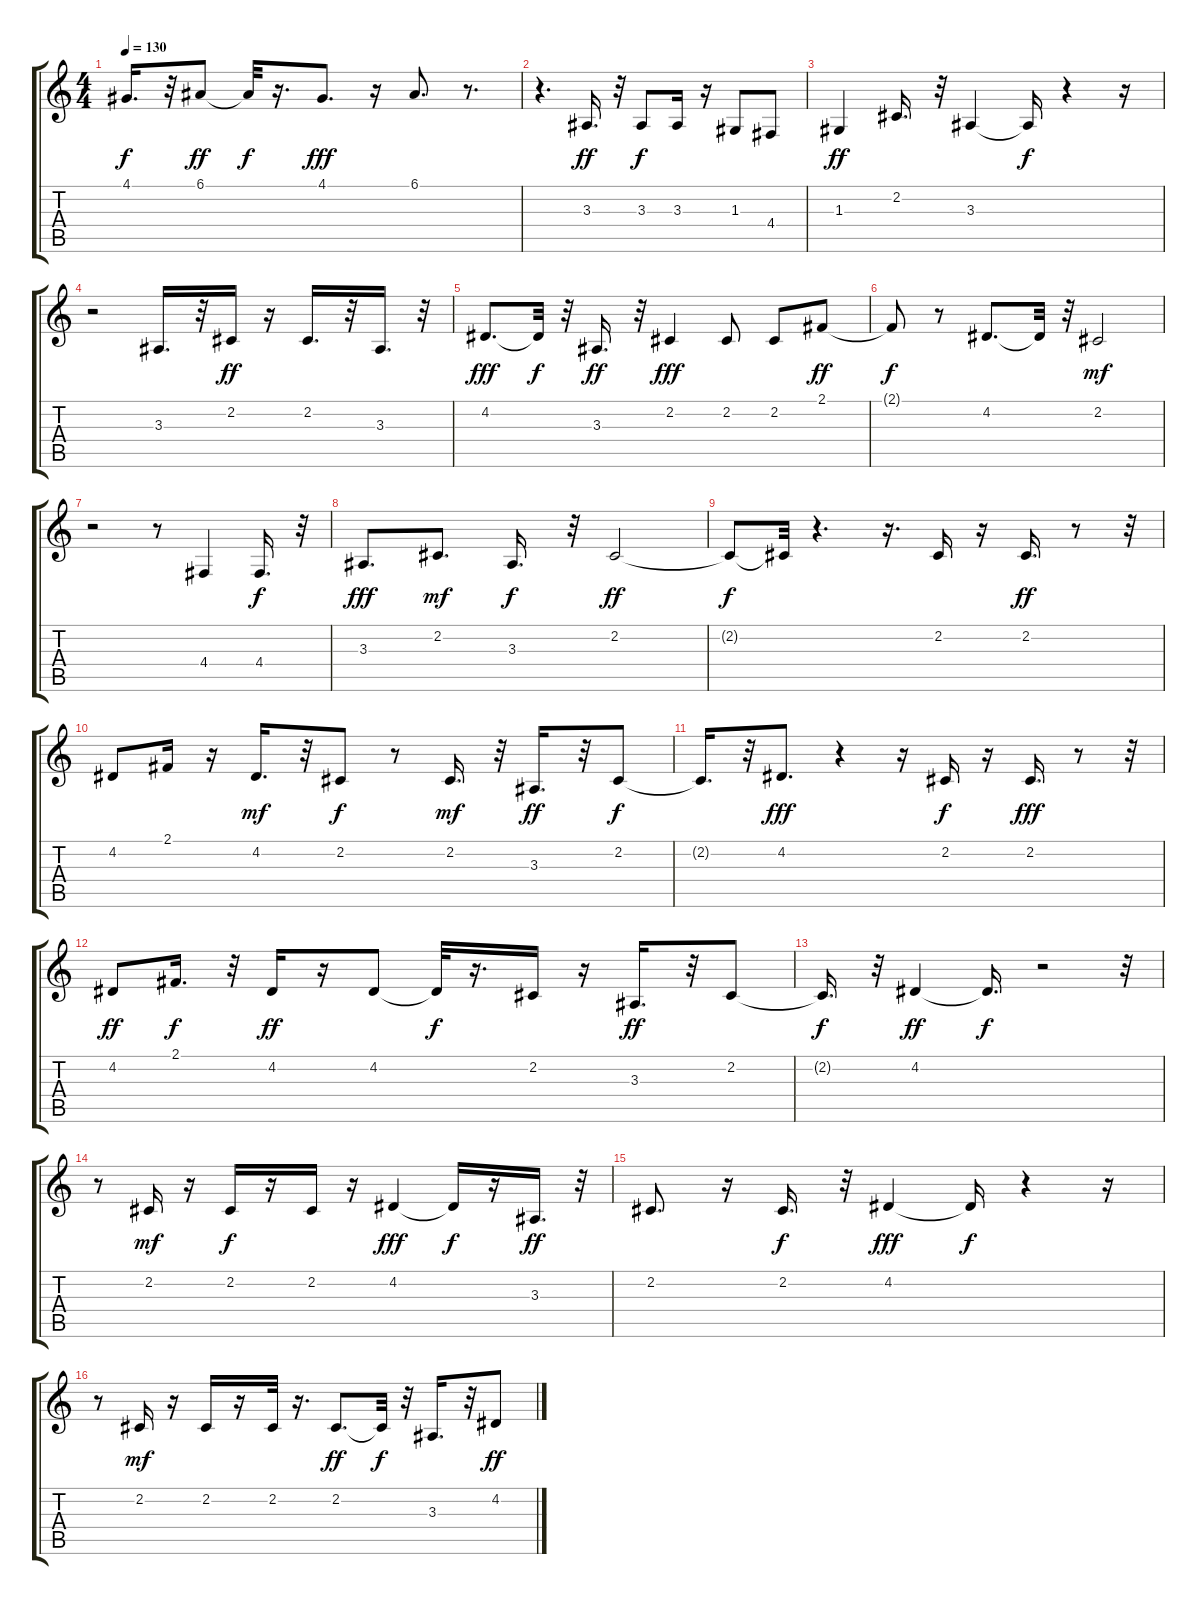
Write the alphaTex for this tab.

\track "" {instrument altosax}
\staff {score tabs}
\tuning (E4 B3 G3 D3 A2 E2) {hide}
\ts (4 4)
\tempo 130
\clef g2
\ks c
4.1{t}.16{d dy f} r.32 6.1.8{dy ff} 6.1{t}.32{dy f} r.16{d} 4.1.8{d dy fff} r.16 6.1.8{d} r.8{d} |
r.4{d} 3.3.16{d dy ff} r.32 3.3.8{dy f} 3.3.16 r.16 1.3.8 4.4.8 |
1.3.4{dy ff} 2.2.16{d} r.32 3.3.4 3.3{t}.16{dy f} r.4 r.16 |
r.2 3.3.16{d} r.32 2.2.16{dy ff} r.16 2.2.16{d} r.32 3.3.16{d} r.32 |
4.2.8{d dy fff} 4.2{t}.32{dy f} r.32 3.3.16{d dy ff} r.32 2.2.4{dy fff} 2.2.8 2.2.8 2.1.8{dy ff} |
2.1{t}.8{dy f} r.8 4.2.8{d} 4.2{t}.32 r.32 2.2.2{dy mf} |
r.2 r.8 4.4.4 4.4.16{d dy f} r.32 |
3.3.8{d dy fff} 2.2.8{d dy mf} 3.3.16{d dy f} r.32 2.2.2{dy ff} |
2.2{t}.8{dy f} 2.2{t}.32 r.4{d} r.16{d} 2.2.16 r.16 2.2.16{d dy ff} r.8 r.32 |
4.2.8 2.1.16 r.16 4.2.16{d dy mf} r.32 2.2.8{dy f} r.8 2.2.16{d dy mf} r.32 3.3.16{d dy ff} r.32 2.2.8{dy f} |
2.2{t}.16{d} r.32 4.2.8{d dy fff} r.4 r.16 2.2.16{dy f} r.16 2.2.16{d dy fff} r.8 r.32 |
4.2.8{dy ff} 2.1.16{d dy f} r.32 4.2.16{dy ff} r.16 4.2.8 4.2{t}.32{dy f} r.16{d} 2.2.16 r.16 3.3.16{d dy ff} r.32 2.2.8 |
2.2{t}.16{d dy f} r.32 4.2.4{dy ff} 4.2{t}.16{d dy f} r.2 r.32 |
r.8 2.2.16{dy mf} r.16 2.2.16{dy f} r.16 2.2.16 r.16 4.2.4{dy fff} 4.2{t}.16{dy f} r.16 3.3.16{d dy ff} r.32 |
2.2.8{d} r.16 2.2.16{d dy f} r.32 4.2.4{dy fff} 4.2{t}.16{dy f} r.4 r.16 |
r.8 2.2.16{dy mf} r.16 2.2.16 r.16 2.2.32 r.16{d} 2.2.8{d dy ff} 2.2{t}.32{dy f} r.32 3.3.16{d} r.32 4.2.8{dy ff}
